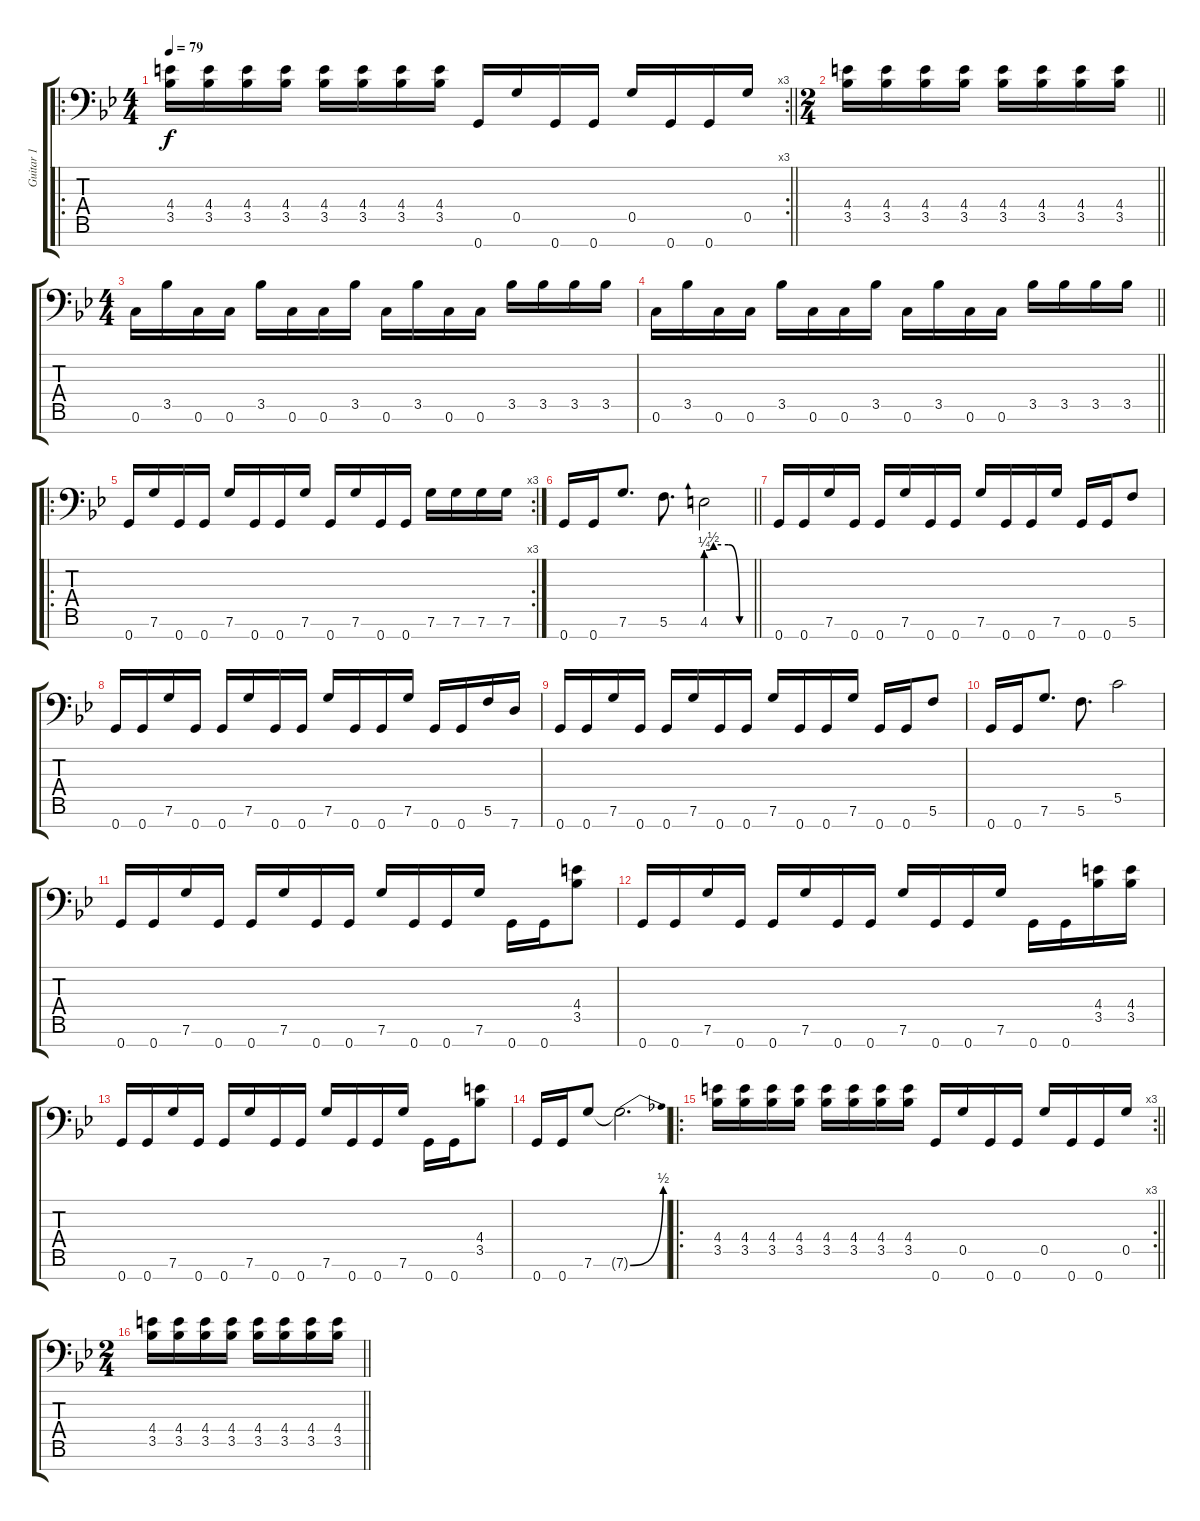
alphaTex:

\track ("Guitar 1" "Guitar 1") {instrument distortionguitar}
\staff {score tabs}
\tuning (E4 C4 G3 C3 G2 C2 G1) {hide}
\ro
\rc 3
\ts (4 4)
\tempo 79
\clef f4
\barLineRight lightlight
\ks gminor
(4.4 3.5).16{dy f} (4.4 3.5).16 (4.4 3.5).16 (4.4 3.5).16 (4.4 3.5).16 (4.4 3.5).16 (4.4 3.5).16 (4.4 3.5).16 0.7.16 0.5.16 0.7.16 0.7.16 0.5.16 0.7.16 0.7.16 0.5.16 |
\ts (2 4)
\barLineRight lightlight
(4.4 3.5).16 (4.4 3.5).16 (4.4 3.5).16 (4.4 3.5).16 (4.4 3.5).16 (4.4 3.5).16 (4.4 3.5).16 (4.4 3.5).16 |
\ts (4 4)
0.6.16 3.5.16 0.6.16 0.6.16 3.5.16 0.6.16 0.6.16 3.5.16 0.6.16 3.5.16 0.6.16 0.6.16 3.5.16 3.5.16 3.5.16 3.5.16 |
\barLineRight lightlight
0.6.16 3.5.16 0.6.16 0.6.16 3.5.16 0.6.16 0.6.16 3.5.16 0.6.16 3.5.16 0.6.16 0.6.16 3.5.16 3.5.16 3.5.16 3.5.16 |
\ro
\rc 3
0.7.16 7.6.16 0.7.16 0.7.16 7.6.16 0.7.16 0.7.16 7.6.16 0.7.16 7.6.16 0.7.16 0.7.16 7.6.16 7.6.16 7.6.16 7.6.16 |
\barLineRight lightlight
0.7.16 0.7.16 7.6.8{d} 5.6.8{d} 4.6{be (custom 0 1 10 2 30 2 45 0 60 0)}.2 |
0.7.16 0.7.16 7.6.16 0.7.16 0.7.16 7.6.16 0.7.16 0.7.16 7.6.16 0.7.16 0.7.16 7.6.16 0.7.16 0.7.16 5.6.8 |
0.7.16 0.7.16 7.6.16 0.7.16 0.7.16 7.6.16 0.7.16 0.7.16 7.6.16 0.7.16 0.7.16 7.6.16 0.7.16 0.7.16 5.6.16 7.7.16 |
0.7.16 0.7.16 7.6.16 0.7.16 0.7.16 7.6.16 0.7.16 0.7.16 7.6.16 0.7.16 0.7.16 7.6.16 0.7.16 0.7.16 5.6.8 |
0.7.16 0.7.16 7.6.8{d} 5.6.8{d} 5.5.2 |
0.7.16 0.7.16 7.6.16 0.7.16 0.7.16 7.6.16 0.7.16 0.7.16 7.6.16 0.7.16 0.7.16 7.6.16 0.7.16 0.7.16 (4.4 3.5).8 |
0.7.16 0.7.16 7.6.16 0.7.16 0.7.16 7.6.16 0.7.16 0.7.16 7.6.16 0.7.16 0.7.16 7.6.16 0.7.16 0.7.16 (4.4 3.5).16 (4.4 3.5).16 |
0.7.16 0.7.16 7.6.16 0.7.16 0.7.16 7.6.16 0.7.16 0.7.16 7.6.16 0.7.16 0.7.16 7.6.16 0.7.16 0.7.16 (4.4 3.5).8 |
0.7.16 0.7.16 7.6.8 7.6{be (bend 0 0 60 2) t}.2{d} |
\ro
\rc 3
\barLineRight lightlight
(4.4 3.5).16 (4.4 3.5).16 (4.4 3.5).16 (4.4 3.5).16 (4.4 3.5).16 (4.4 3.5).16 (4.4 3.5).16 (4.4 3.5).16 0.7.16 0.5.16 0.7.16 0.7.16 0.5.16 0.7.16 0.7.16 0.5.16 |
\ts (2 4)
\barLineRight lightlight
(4.4 3.5).16 (4.4 3.5).16 (4.4 3.5).16 (4.4 3.5).16 (4.4 3.5).16 (4.4 3.5).16 (4.4 3.5).16 (4.4 3.5).16
